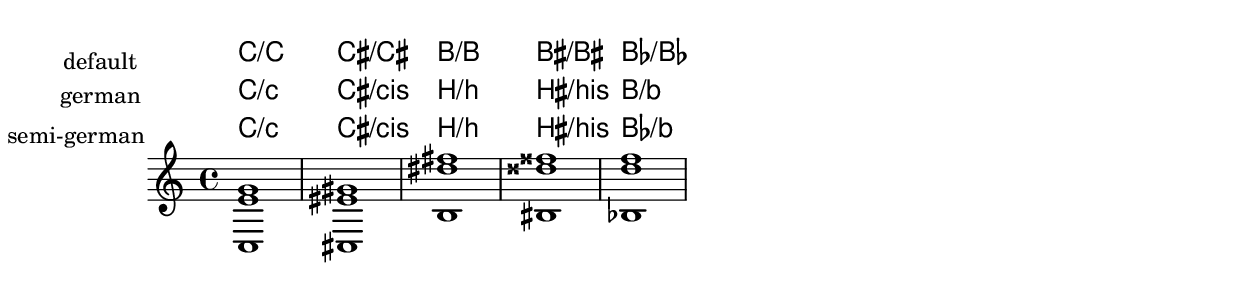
%% DO NOT EDIT this file manually; it is automatically
%% generated from LSR http://lsr.dsi.unimi.it
%% Make any changes in LSR itself, or in Documentation/snippets/new/ ,
%% and then run scripts/auxiliar/makelsr.py
%%
%% This file is in the public domain.
\version "2.12.2"

\header {
  lsrtags = "chords"

%% Translation of GIT committish: 91eeed36c877fe625d957437d22081721c8c6345
  texidoces = "
La nomenclatura inglesa (predeterminada) para los acordes del cifrado
americano se puede cambiar por la alemana (@code{\\germanChords}
sustituye B y Bes por H y B) o por la semi-alemana
(@code{\\semiGermanChords} sustituye B y Bes por H y Bb).

"
  doctitlees = "Cambiar la nomenclatura de los acordes del cifrado americano por la notación alemana o semi-alemana"

  texidoc = "
The english naming of chords (default) can be changed to german
(@code{\\germanChords} replaces B and Bes with H and B) or semi-german
(@code{\\semiGermanChords} replaces B and Bes with H and Bb).




"
  doctitle = "Changing the chord names to German or semi-German notation"
} % begin verbatim

music = \chordmode {
  c1/c | cis/cis
  b1/b | bis/bis | bes/bes
}

%% The following is only here to print the names of the
%% chords styles; it can be removed if you do not need to
%% print them.

\layout {
  \context {
    \ChordNames
    \consists "Instrument_name_engraver"
  }
}

<<
  \new ChordNames {
    \set ChordNames.instrumentName = #"default"
    \music
  }
  \new ChordNames {
    \set ChordNames.instrumentName = #"german"
    \germanChords \music }
  \new ChordNames {
    \set ChordNames.instrumentName = #"semi-german"
    \semiGermanChords \music }
  \context Voice { \music }
>>

